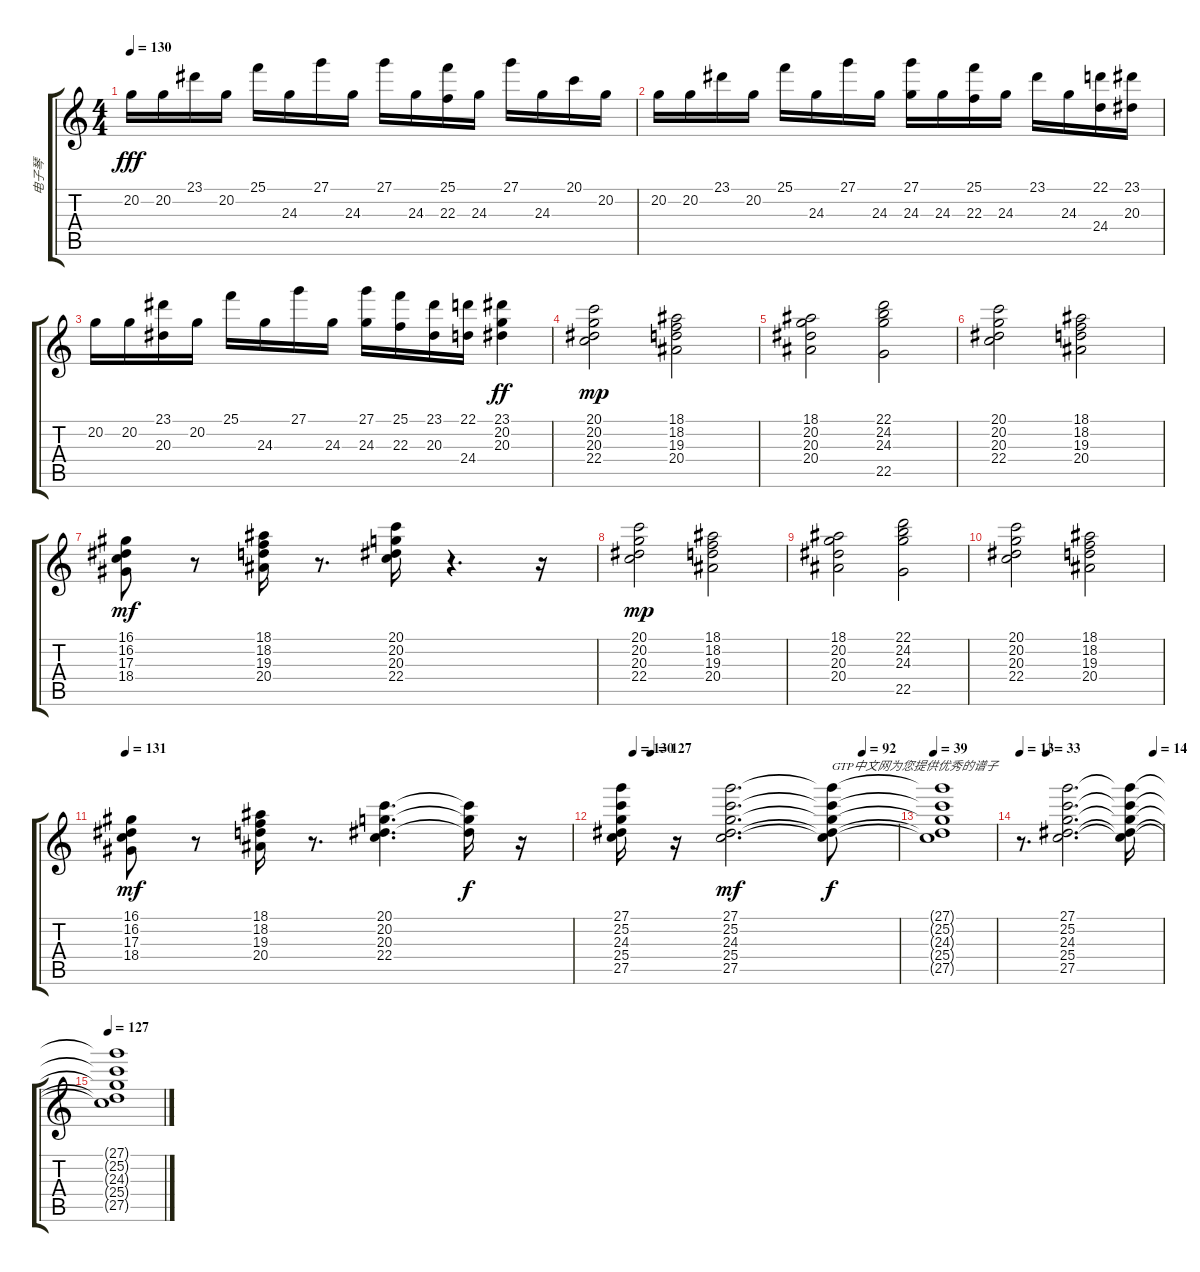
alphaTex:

\track ("电子琴" "电子琴") {instrument stringensemble1}
\staff {score tabs}
\tuning (E4 B3 G3 D3 A2 E2) {hide}
\ts (4 4)
\tempo 130
\clef g2
\ks c
20.2.16{dy fff} 20.2.16 23.1.16 20.2.16 25.1.16 24.3.16 27.1.16 24.3.16 27.1.16 24.3.16 (25.1 22.3).16 24.3.16 27.1.16 24.3.16 20.1.16 20.2.16 |
20.2.16 20.2.16 23.1.16 20.2.16 25.1.16 24.3.16 27.1.16 24.3.16 (27.1 24.3).16 24.3.16 (25.1 22.3).16 24.3.16 23.1.16 24.3.16 (22.1 24.4).16 (23.1 20.3).16 |
20.2.16 20.2.16 (23.1 20.3).16 20.2.16 25.1.16 24.3.16 27.1.16 24.3.16 (27.1 24.3).16 (25.1 22.3).16 (23.1 20.3).16 (22.1 24.4).16 (23.1 20.2 20.3).4{dy ff} |
(20.1 20.2 20.3 22.4).2{dy mp} (18.1 18.2 19.3 20.4).2 |
(18.1 20.2 20.3 20.4).2 (22.1 24.2 24.3 22.5).2 |
(20.1 20.2 20.3 22.4).2 (18.1 18.2 19.3 20.4).2 |
(16.1 16.2 17.3 18.4).8{dy mf} r.8 (18.1 18.2 19.3 20.4).16 r.8{d} (20.1 20.2 20.3 22.4).16 r.4{d} r.16 |
(20.1 20.2 20.3 22.4).2{dy mp} (18.1 18.2 19.3 20.4).2 |
(18.1 20.2 20.3 20.4).2 (22.1 24.2 24.3 22.5).2 |
(20.1 20.2 20.3 22.4).2 (18.1 18.2 19.3 20.4).2 |
\tempo 131
(16.1 16.2 17.3 18.4).8{dy mf} r.8 (18.1 18.2 19.3 20.4).16 r.8{d} (20.1 20.2 20.3 22.4).4{d} (20.1{t} 20.2{t} 20.3{t}).16{dy f} r.16 |
\tempo (130 0.0625)
\tempo (127 0.125)
\tempo (92 0.875)
(27.1 25.2 24.3 25.4 27.5).16 r.16 (27.1 25.2 24.3 25.4 27.5).2{d dy mf} (27.1{t} 25.2{t} 24.3{t} 25.4{t} 27.5{t}).8{txt "GTP中文网为您提供优秀的谱子" dy f} |
\tempo 39
(27.1{t} 25.2{t} 24.3{t} 25.4{t} 27.5{t}).1 |
\tempo 13
\tempo (33 0.1875)
\tempo (14 0.9375)
r.8{d} (27.1 25.2 24.3 25.4 27.5).2{d} (27.1{t} 25.2{t} 24.3{t} 25.4{t} 27.5{t}).16 |
\tempo 127
(27.1{t} 25.2{t} 24.3{t} 25.4{t} 27.5{t}).1
